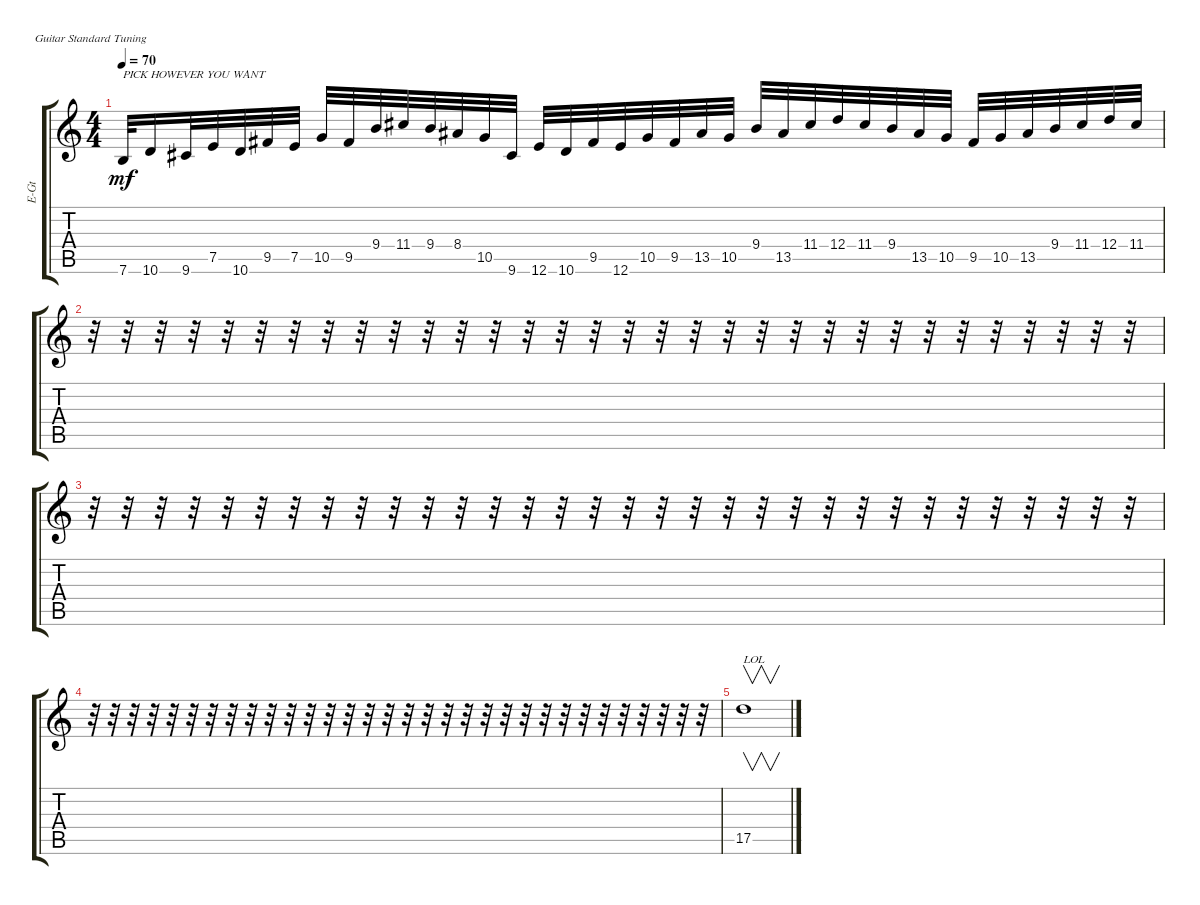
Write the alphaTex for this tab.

\defaultSystemsLayout 4
\bracketExtendMode groupsimilarinstruments
\otherSystemsTrackNameOrientation horizontal
\track ("Electric Guitar" "E-Gt") {instrument overdrivenguitar}
\staff {score tabs}
\tuning (E4 B3 G3 D3 A2 E2)
\ts (4 4)
\tempo 70
\clef g2
\ks c
7.6.32{txt "PICK HOWEVER YOU WANT" dy mf instrument overdrivenguitar beam Up} 10.6.16{beam Up} 9.6{acc #}.32{beam Up} 7.5.32{beam Up} 10.6.32{beam Up} 9.5{acc #}.32{beam Up} 7.5.32{beam Up} 10.5.32{beam Up} 9.5{acc #}.32{beam Up} 9.4.32{beam Up} 11.4{acc #}.32{beam Up} 9.4.32{beam Up} 8.4{acc #}.32{beam Up} 10.5.32{beam Up} 9.6{acc #}.32{beam Up} 12.6.32{beam Up} 10.6.32{beam Up} 9.5{acc #}.32{beam Up} 12.6.32{beam Up} 10.5.32{beam Up} 9.5{acc #}.32{beam Up} 13.5{acc #}.32{beam Up} 10.5.32{beam Up} 9.4.32{beam Up} 13.5{acc #}.32{beam Up} 11.4{acc #}.32{beam Up} 12.4.32{beam Up} 11.4{acc #}.32{beam Up} 9.4.32{beam Up} 13.5{acc #}.32{beam Up} 10.5.32{beam Up} 9.5{acc #}.32{beam Up} 10.5.32{beam Up} 13.5{acc #}.32{beam Up} 9.4.32{beam Up} 11.4{acc #}.32{beam Down} 12.4.32{beam Down} 11.4{acc #}.32{beam Down} |
r.32{beam Down} r.32{beam Down} r.32{beam Down} r.32{beam Down} r.32{beam Down} r.32{beam Down} r.32{beam Down} r.32{beam Down} r.32{beam Down} r.32{beam Down} r.32{beam Down} r.32{beam Down} r.32{beam Down} r.32{beam Down} r.32{beam Down} r.32{beam Down} r.32{beam Down} r.32{beam Down} r.32{beam Down} r.32{beam Down} r.32{beam Down} r.32{beam Down} r.32{beam Down} r.32{beam Down} r.32{beam Down} r.32{beam Down} r.32{beam Down} r.32{beam Down} r.32{beam Down} r.32{beam Down} r.32{beam Down} r.32{beam Down} |
r.32{beam Down} r.32{beam Down} r.32{beam Down} r.32{beam Down} r.32{beam Down} r.32{beam Down} r.32{beam Down} r.32{beam Down} r.32{beam Down} r.32{beam Down} r.32{beam Down} r.32{beam Down} r.32{beam Down} r.32{beam Down} r.32{beam Down} r.32{beam Down} r.32{beam Down} r.32{beam Down} r.32{beam Down} r.32{beam Down} r.32{beam Down} r.32{beam Down} r.32{beam Down} r.32{beam Down} r.32{beam Down} r.32{beam Down} r.32{beam Down} r.32{beam Down} r.32{beam Down} r.32{beam Down} r.32{beam Down} r.32{beam Down} |
r.32{beam Down} r.32{beam Down} r.32{beam Down} r.32{beam Down} r.32{beam Down} r.32{beam Down} r.32{beam Down} r.32{beam Down} r.32{beam Down} r.32{beam Down} r.32{beam Down} r.32{beam Down} r.32{beam Down} r.32{beam Down} r.32{beam Down} r.32{beam Down} r.32{beam Down} r.32{beam Down} r.32{beam Down} r.32{beam Down} r.32{beam Down} r.32{beam Down} r.32{beam Down} r.32{beam Down} r.32{beam Down} r.32{beam Down} r.32{beam Down} r.32{beam Down} r.32{beam Down} r.32{beam Down} r.32{beam Down} r.32{beam Down} |
17.5.1{v txt "LOL" beam Down}
